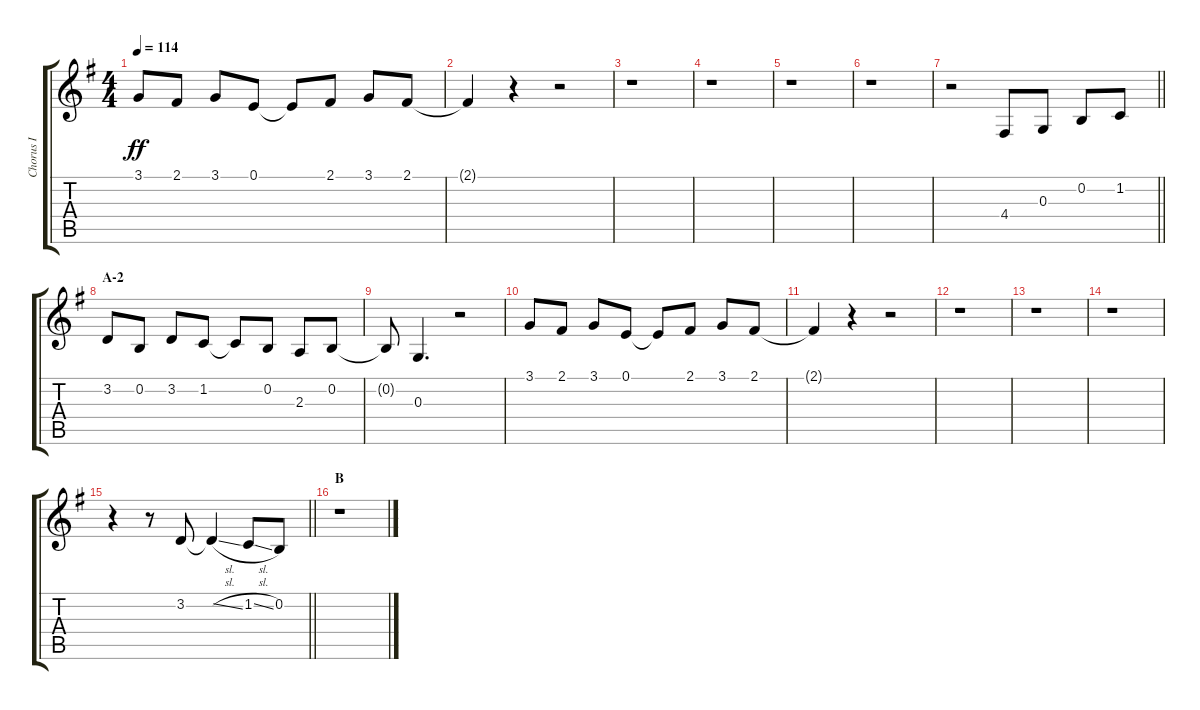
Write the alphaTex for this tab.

\track ("Chorus I" "Chorus I") {instrument voiceoohs}
\staff {score tabs}
\tuning (E4 B3 G3 D3 A2 E2) {hide}
\ts (4 4)
\tempo 114
\clef g2
\ks g
3.1.8{dy ff} 2.1.8 3.1.8 0.1.8 0.1{t}.8 2.1.8 3.1.8 2.1.8 |
2.1{t}.4 r.4 r.2 |
r.1 |
r.1 |
r.1 |
r.1 |
\barLineRight lightlight
r.2 4.4.8 0.3.8 0.2.8 1.2.8 |
\section ("" "A-2")
3.2.8 0.2.8 3.2.8 1.2.8 1.2{t}.8 0.2.8 2.3.8 0.2.8 |
0.2{t}.8 0.3.4{d} r.2 |
3.1.8 2.1.8 3.1.8 0.1.8 0.1{t}.8 2.1.8 3.1.8 2.1.8 |
2.1{t}.4 r.4 r.2 |
r.1 |
r.1 |
r.1 |
\barLineRight lightlight
r.4 r.8 3.2.8 3.2{sl t}.4 1.2{sl}.8 0.2.8 |
\section ("" "B")
r.1
